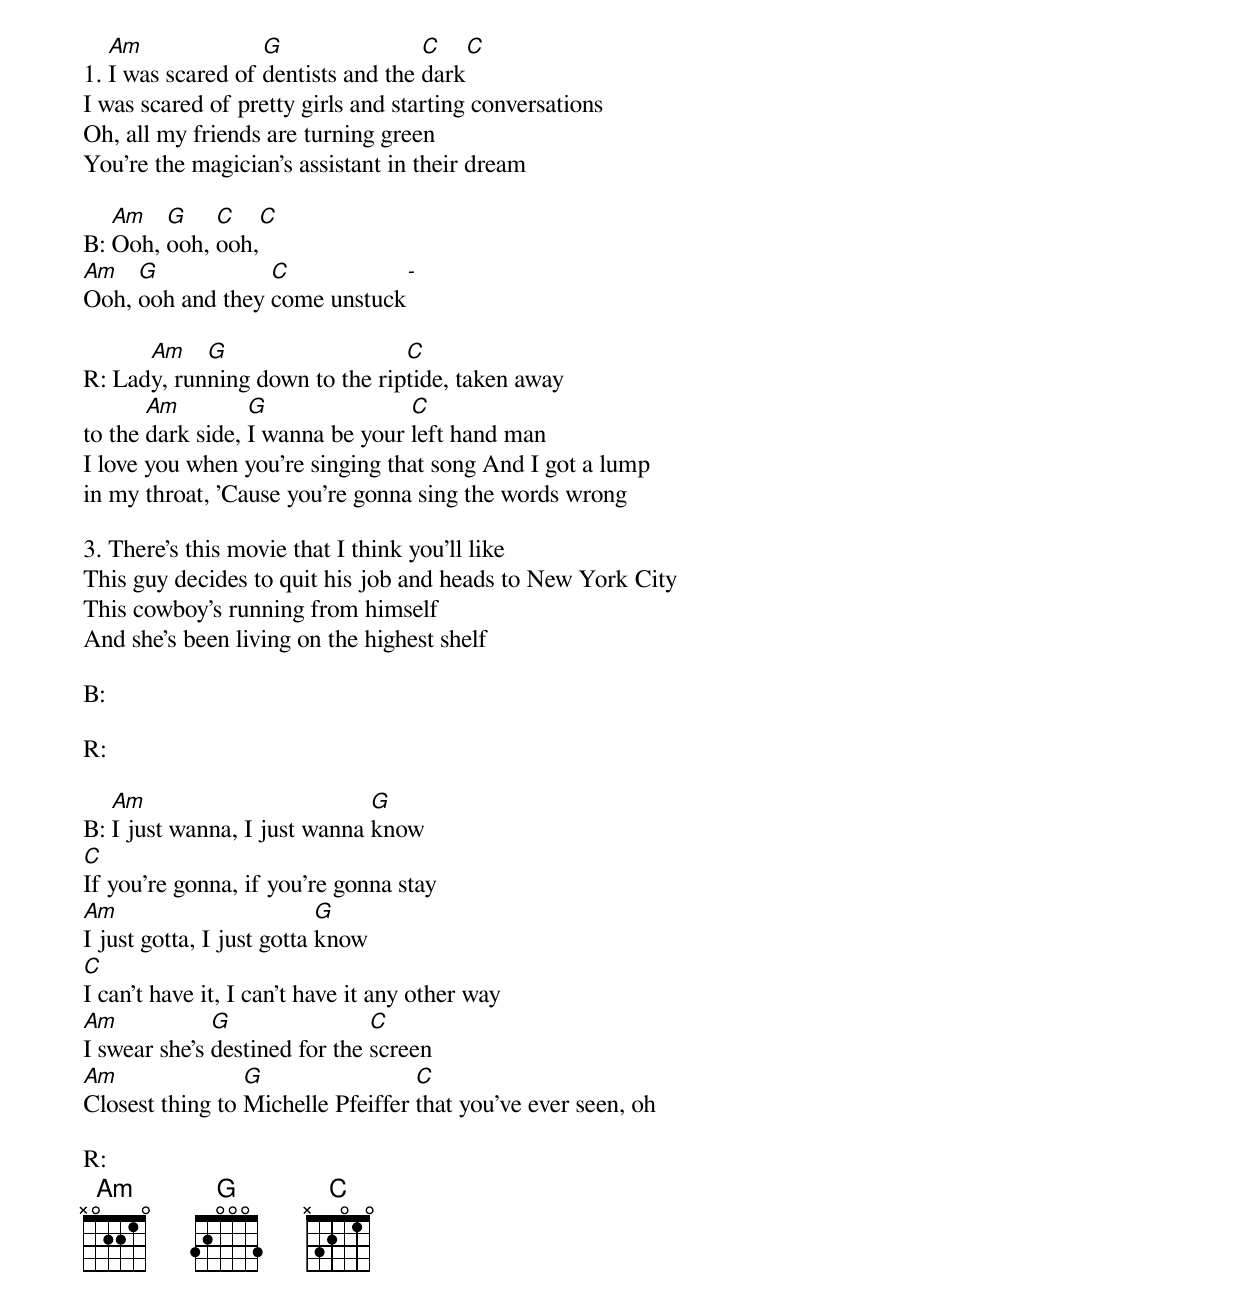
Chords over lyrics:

   Am              G                C   C
1. I was scared of dentists and the dark
I was scared of pretty girls and starting conversations
Oh, all my friends are turning green
You're the magician's assistant in their dream

   Am   G    C    C
B: Ooh, ooh, ooh,
Am   G            C            -
Ooh, ooh and they come unstuck

      Am    G                   C
R: Lady, running down to the riptide, taken away
       Am         G               C
to the dark side, I wanna be your left hand man
I love you when you're singing that song And I got a lump
in my throat, 'Cause you're gonna sing the words wrong

3. There's this movie that I think you'll like
This guy decides to quit his job and heads to New York City
This cowboy's running from himself
And she's been living on the highest shelf

B:

R:

   Am                         G
B: I just wanna, I just wanna know
C
If you're gonna, if you're gonna stay
Am                         G
I just gotta, I just gotta know
C
I can't have it, I can't have it any other way
Am            G                C
I swear she's destined for the screen
Am               G                 C
Closest thing to Michelle Pfeiffer that you've ever seen, oh

R:
